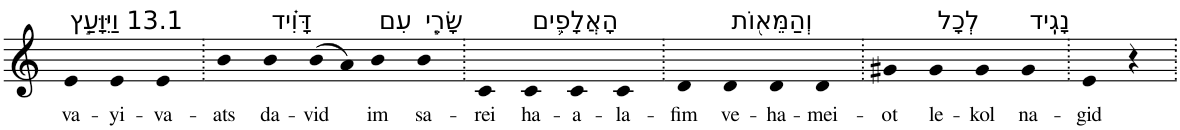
**kern	**text
*part1	*part1
*staff1	*staff1
*I"Piano	*
*I'Pno	*
*clefG2	*
*k[]	*
=1	=1
!LO:TX:a:t=13.1 וַיִּוָּעַ֣ץ	!
!	!LO:LY:b
4e	va-
!	!LO:LY:b
4e	-yi-
!	!LO:LY:b
4e	-va-
=2.	=2.
!	!LO:LY:b
4b	-ats
!LO:TX:a:t=דָּוִ֗יד	!
!	!LO:LY:b
4b	da-
!	!LO:LY:b
(>8b	-vid
8a)	.
!LO:TX:a:t=עִם	!
!	!LO:LY:b
4b	im
!LO:TX:a:t=שָׂרֵ֧י	!
!	!LO:LY:b
4b	sa-
=3.	=3.
!	!LO:LY:b
4c	-rei
!LO:TX:a:t=הָאֲלָפִ֛ים	!
!	!LO:LY:b
4c	ha-
!	!LO:LY:b
4c	-a-
!	!LO:LY:b
4c	-la-
=4.	=4.
!	!LO:LY:b
4d	-fim
!LO:TX:a:t=וְהַמֵּא֖וֹת	!
!	!LO:LY:b
4d	ve-
!	!LO:LY:b
4d	-ha-
!	!LO:LY:b
4d	-mei-
=5.	=5.
!	!LO:LY:b
4g#X	-ot
!LO:TX:a:t=לְכָל	!
!	!LO:LY:b
4g#	le-
!	!LO:LY:b
4g#	-kol
!LO:TX:a:t=נָגִֽיד	!
!	!LO:LY:b
4g#	na-
=6.	=6.
!	!LO:LY:b
4e	-gid
4r	.
=.	=.
*-	*-
